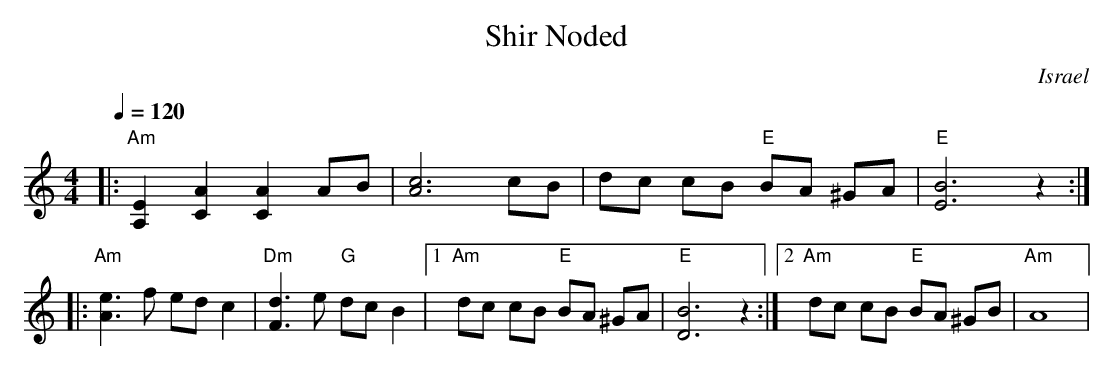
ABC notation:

X:1
T:Shir Noded
O:Israel
L:1/8
M:4/4
Q:1/4=120
K:Am
|:"Am"[A,2E2][C2A2][C2A2] AB| [A6c6] cB|dc cB "E"BA ^GA| "E"[E6B6] z2:|
|:"Am"[A3e3]f ed c2| "Dm"[F3d3]e "G"dc B2|[1 "Am"dc cB "E"BA ^GA|\
"E"[D6B6] z2:|[2 "Am"dc cB "E"BA ^GB| "Am"A8|
